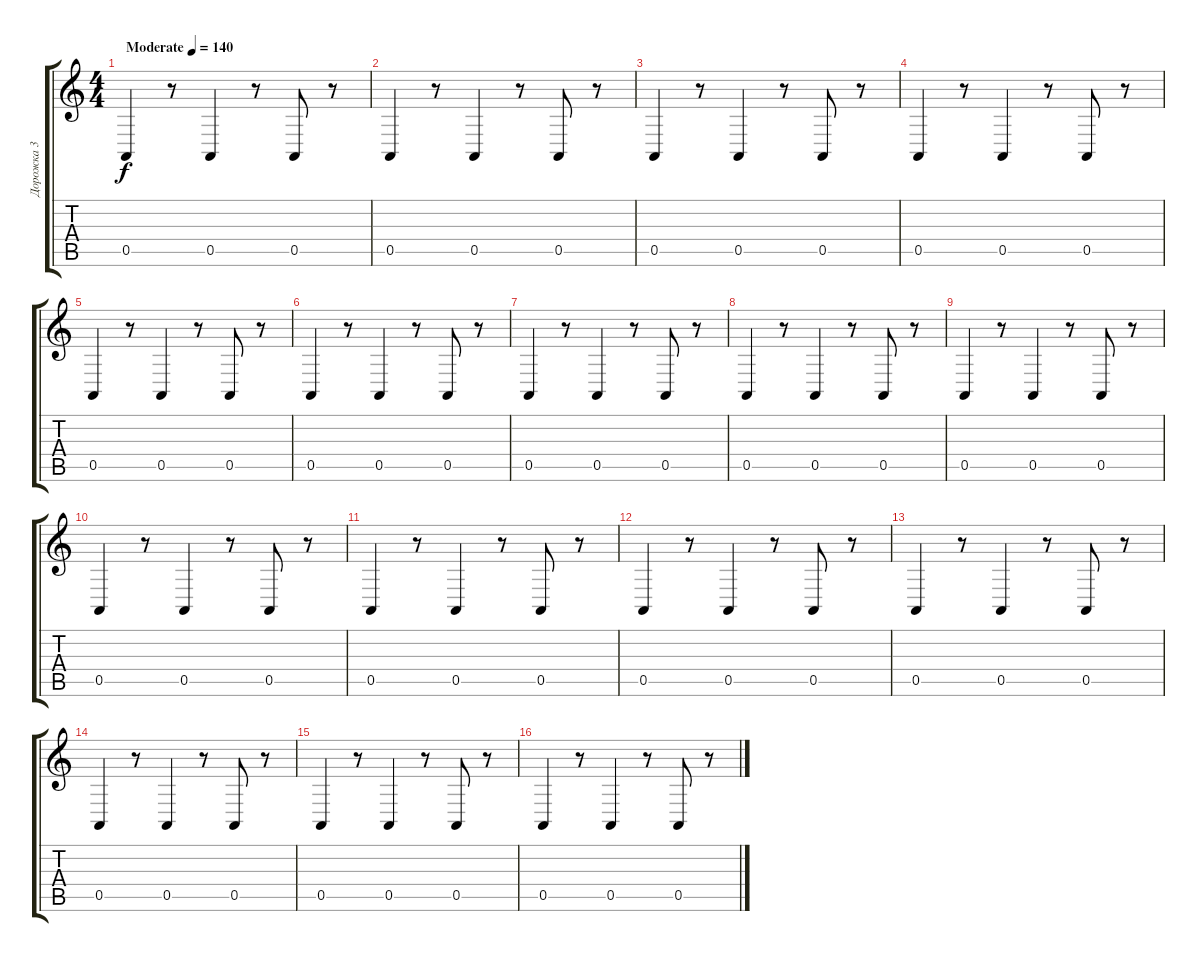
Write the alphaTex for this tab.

\track ("Дорожка 3" "Дорожка 3") {instrument lead1square}
\staff {score tabs}
\tuning (E4 B3 G3 D3 A2 E2) {hide}
\ts (4 4)
\tempo (140 "Moderate")
\clef g2
\ks c
0.5.4{dy f instrument lead1square} r.8 0.5.4 r.8 0.5.8 r.8 |
0.5.4 r.8 0.5.4 r.8 0.5.8 r.8 |
0.5.4 r.8 0.5.4 r.8 0.5.8 r.8 |
0.5.4 r.8 0.5.4 r.8 0.5.8 r.8 |
0.5.4 r.8 0.5.4 r.8 0.5.8 r.8 |
0.5.4 r.8 0.5.4 r.8 0.5.8 r.8 |
0.5.4 r.8 0.5.4 r.8 0.5.8 r.8 |
0.5.4 r.8 0.5.4 r.8 0.5.8 r.8 |
0.5.4 r.8 0.5.4 r.8 0.5.8 r.8 |
0.5.4 r.8 0.5.4 r.8 0.5.8 r.8 |
0.5.4 r.8 0.5.4 r.8 0.5.8 r.8 |
0.5.4 r.8 0.5.4 r.8 0.5.8 r.8 |
0.5.4 r.8 0.5.4 r.8 0.5.8 r.8 |
0.5.4 r.8 0.5.4 r.8 0.5.8 r.8 |
0.5.4 r.8 0.5.4 r.8 0.5.8 r.8 |
0.5.4 r.8 0.5.4 r.8 0.5.8 r.8
